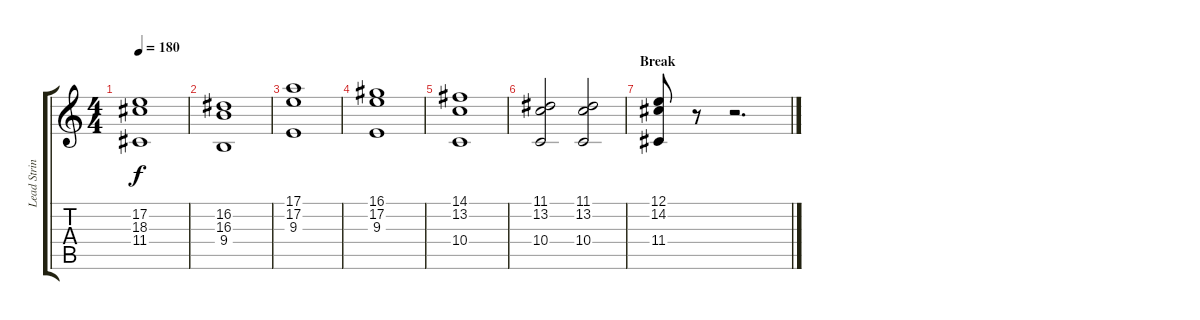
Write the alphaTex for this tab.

\track ("Lead Strings" "Lead Strin") {instrument stringensemble1}
\staff {score tabs}
\tuning (E4 B3 G3 D3 A2 E2) {hide}
\ts (4 4)
\tempo 180
\clef g2
\ks c
(17.2 18.3 11.4).1{dy f} |
(16.2 16.3 9.4).1 |
(17.1 17.2 9.3).1 |
(16.1 17.2 9.3).1 |
(14.1 13.2 10.4).1 |
(11.1 13.2 10.4).2 (11.1 13.2 10.4).2 |
\section ("" "Break")
(12.1 14.2 11.4).8 r.8 r.2{d}
